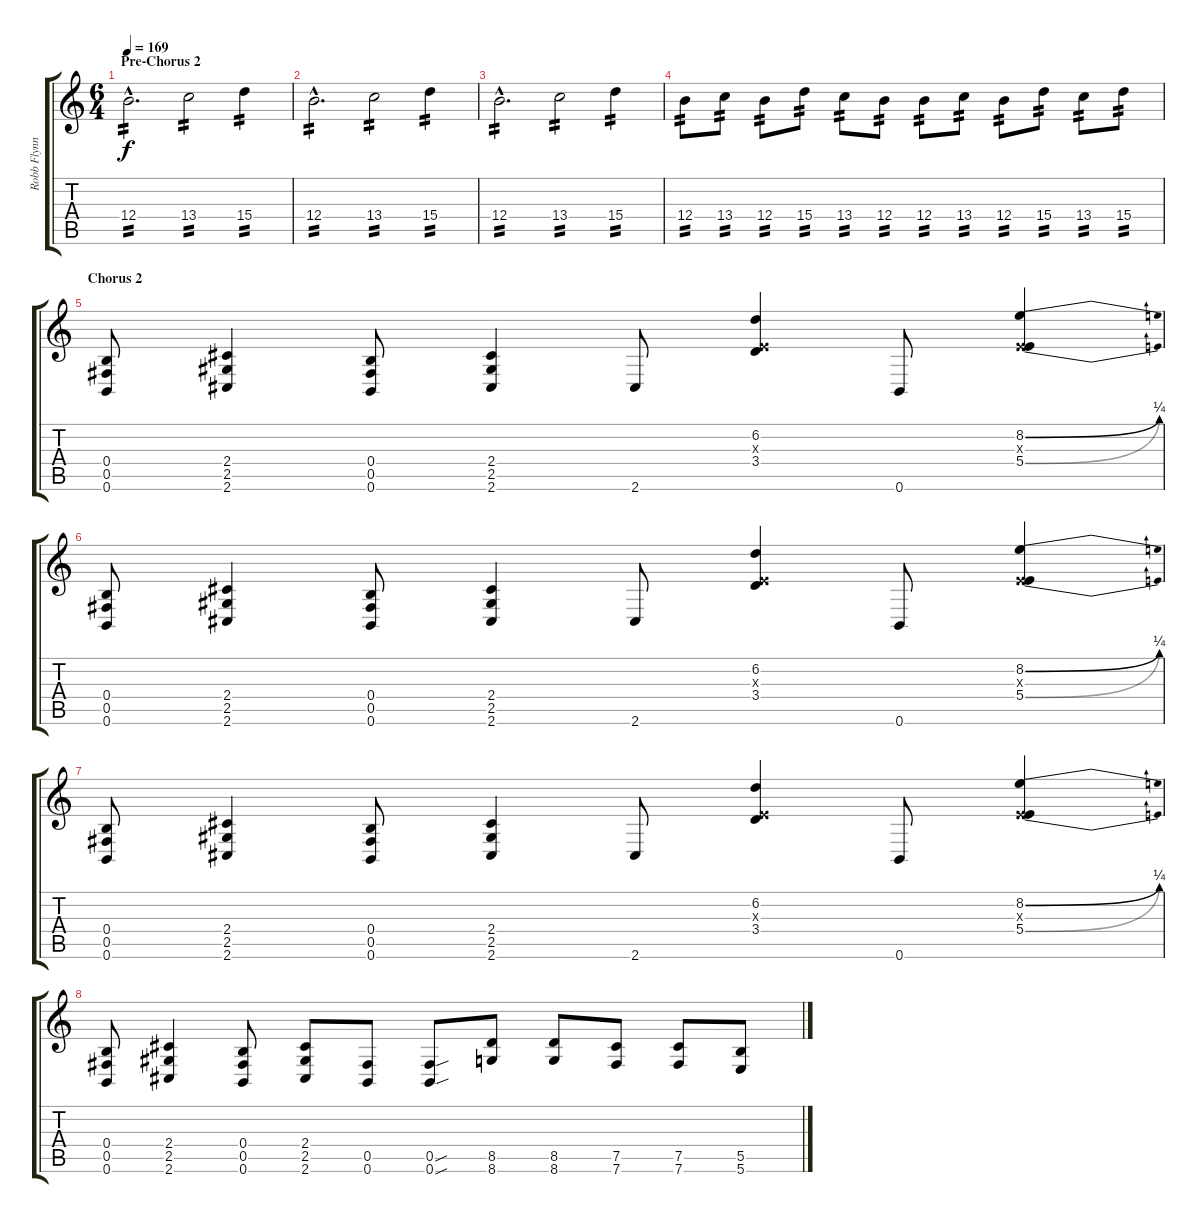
\track ("Robb Flynn" "Robb Flynn") {instrument distortionguitar}
\staff {score tabs}
\tuning (Db4 Ab3 E3 B2 Gb2 B1) {hide}
\ts (6 4)
\section ("" "Pre-Chorus 2")
\tempo 169
\clef g2
\ks c
12.4{hac}.2{d tp 2 dy f balance 8} 13.4.2{tp 2} 15.4.4{tp 2} |
12.4{hac}.2{d tp 2} 13.4.2{tp 2} 15.4.4{tp 2} |
12.4{hac}.2{d tp 2} 13.4.2{tp 2} 15.4.4{tp 2} |
12.4.8{tp 2} 13.4.8{tp 2} 12.4.8{tp 2} 15.4.8{tp 2} 13.4.8{tp 2} 12.4.8{tp 2} 12.4.8{tp 2} 13.4.8{tp 2} 12.4.8{tp 2} 15.4.8{tp 2} 13.4.8{tp 2} 15.4.8{tp 2} |
\section ("" "Chorus 2")
(0.4 0.5 0.6).8{balance 0} (2.4 2.5 2.6).4 (0.4 0.5 0.6).8 (2.4 2.5 2.6).4 2.6.8 (6.2 0.3{x} 3.4).4 0.6.8 (8.2{be (bend 0 0 60 1)} 0.3{x} 5.4{be (bend 0 0 60 1)}).4 |
(0.4 0.5 0.6).8 (2.4 2.5 2.6).4 (0.4 0.5 0.6).8 (2.4 2.5 2.6).4 2.6.8 (6.2 0.3{x} 3.4).4 0.6.8 (8.2{be (bend 0 0 60 1)} 0.3{x} 5.4{be (bend 0 0 60 1)}).4 |
(0.4 0.5 0.6).8 (2.4 2.5 2.6).4 (0.4 0.5 0.6).8 (2.4 2.5 2.6).4 2.6.8 (6.2 0.3{x} 3.4).4 0.6.8 (8.2{be (bend 0 0 60 1)} 0.3{x} 5.4{be (bend 0 0 60 1)}).4 |
(0.4 0.5 0.6).8 (2.4 2.5 2.6).4 (0.4 0.5 0.6).8 (2.4 2.5 2.6).8 (0.5 0.6).8 (0.5{sou} 0.6{sou}).8 (8.5 8.6).8 (8.5 8.6).8 (7.5 7.6).8 (7.5 7.6).8 (5.5 5.6).8
